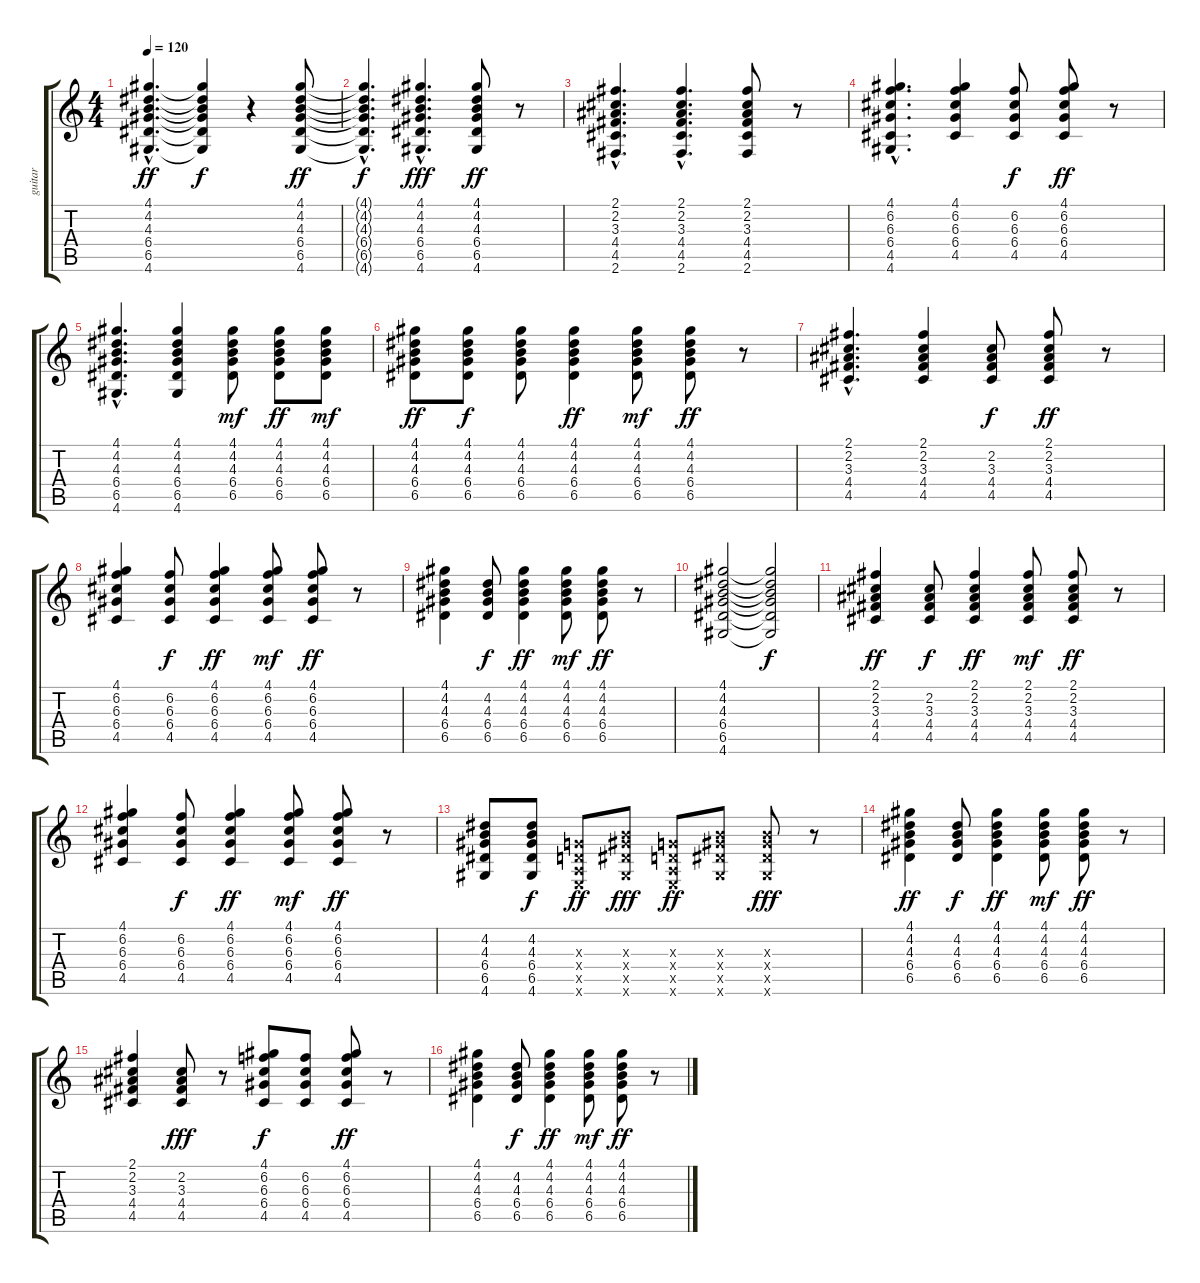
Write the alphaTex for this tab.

\track ("guitar" "guitar") {instrument acousticguitarsteel}
\staff {score tabs}
\tuning (E4 B3 G3 D3 A2 E2) {hide}
\ts (4 4)
\tempo 120
\clef g2
\ks c
(4.1{hac} 4.2{hac} 4.3{hac} 6.4{hac} 6.5{hac} 4.6{hac}).4{d dy ff} (4.1{t} 4.2{t} 4.3{t} 6.4{t} 6.5{t} 4.6{t}).4{dy f} r.4 (4.1 4.2 4.3 6.4 6.5 4.6).8{dy ff} |
(4.1{hac t} 4.2{hac t} 4.3{hac t} 6.4{hac t} 6.5{hac t} 4.6{hac t}).4{d dy f} (4.1{hac} 4.2{hac} 4.3{hac} 6.4{hac} 6.5{hac} 4.6{hac}).4{d dy fff} (4.1 4.2 4.3 6.4 6.5 4.6).8{dy ff} r.8 |
(2.1{hac} 2.2{hac} 3.3{hac} 4.4{hac} 4.5{hac} 2.6{hac}).4{d} (2.1{hac} 2.2{hac} 3.3{hac} 4.4{hac} 4.5{hac} 2.6{hac}).4{d} (2.1 2.2 3.3 4.4 4.5 2.6).8 r.8 |
(4.1{hac} 6.2{hac} 6.3{hac} 6.4{hac} 4.5{hac} 4.6{hac}).4{d} (4.1 6.2 6.3 6.4 4.5).4 (6.2 6.3 6.4 4.5).8{dy f} (4.1 6.2 6.3 6.4 4.5).8{dy ff} r.8 |
(4.1{hac} 4.2{hac} 4.3{hac} 6.4{hac} 6.5{hac} 4.6{hac}).4{d} (4.1 4.2 4.3 6.4 6.5 4.6).4 (4.1 4.2 4.3 6.4 6.5).8{dy mf} (4.1 4.2 4.3 6.4 6.5).8{dy ff} (4.1 4.2 4.3 6.4 6.5).8{dy mf} |
(4.1 4.2 4.3 6.4 6.5).8{dy ff} (4.1 4.2 4.3 6.4 6.5).8{dy f} (4.1 4.2 4.3 6.4 6.5).8 (4.1 4.2 4.3 6.4 6.5).4{dy ff} (4.1 4.2 4.3 6.4 6.5).8{dy mf} (4.1 4.2 4.3 6.4 6.5).8{dy ff} r.8 |
(2.1{hac} 2.2{hac} 3.3{hac} 4.4{hac} 4.5{hac}).4{d} (2.1 2.2 3.3 4.4 4.5).4 (2.2 3.3 4.4 4.5).8{dy f} (2.1 2.2 3.3 4.4 4.5).8{dy ff} r.8 |
(4.1 6.2 6.3 6.4 4.5).4 (6.2 6.3 6.4 4.5).8{dy f} (4.1 6.2 6.3 6.4 4.5).4{dy ff} (4.1 6.2 6.3 6.4 4.5).8{dy mf} (4.1 6.2 6.3 6.4 4.5).8{dy ff} r.8 |
(4.1 4.2 4.3 6.4 6.5).4 (4.2 4.3 6.4 6.5).8{dy f} (4.1 4.2 4.3 6.4 6.5).4{dy ff} (4.1 4.2 4.3 6.4 6.5).8{dy mf} (4.1 4.2 4.3 6.4 6.5).8{dy ff} r.8 |
(4.1 4.2 4.3 6.4 6.5 4.6).2 (4.1{t} 4.2{t} 4.3{t} 6.4{t} 6.5{t} 4.6{t}).2{dy f} |
(2.1 2.2 3.3 4.4 4.5).4{dy ff} (2.2 3.3 4.4 4.5).8{dy f} (2.1 2.2 3.3 4.4 4.5).4{dy ff} (2.1 2.2 3.3 4.4 4.5).8{dy mf} (2.1 2.2 3.3 4.4 4.5).8{dy ff} r.8 |
(4.1 6.2 6.3 6.4 4.5).4 (6.2 6.3 6.4 4.5).8{dy f} (4.1 6.2 6.3 6.4 4.5).4{dy ff} (4.1 6.2 6.3 6.4 4.5).8{dy mf} (4.1 6.2 6.3 6.4 4.5).8{dy ff} r.8 |
(4.2 4.3 6.4 6.5 4.6).8 (4.2 4.3 6.4 6.5 4.6).8{dy f} (0.3{x} 0.4{x} 0.5{x} 0.6{x}).8{dy ff volume 12} (4.3{x} 6.4{x} 6.5{x} 4.6{x}).8{dy fff} (0.3{x} 0.4{x} 0.5{x} 0.6{x}).8{dy ff} (4.3{x} 6.4{x} 6.5{x} 4.6{x}).8 (4.3{x} 6.4{x} 6.5{x} 4.6{x}).8{dy fff} r.8 |
(4.1 4.2 4.3 6.4 6.5).4{dy ff volume 9} (4.2 4.3 6.4 6.5).8{dy f} (4.1 4.2 4.3 6.4 6.5).4{dy ff} (4.1 4.2 4.3 6.4 6.5).8{dy mf} (4.1 4.2 4.3 6.4 6.5).8{dy ff} r.8 |
(2.1 2.2 3.3 4.4 4.5).4 (2.2 3.3 4.4 4.5).8{dy fff} r.8 (4.1 6.2 6.3 6.4 4.5).8{dy f} (6.2 6.3 6.4 4.5).8 (4.1 6.2 6.3 6.4 4.5).8{dy ff} r.8 |
(4.1 4.2 4.3 6.4 6.5).4 (4.2 4.3 6.4 6.5).8{dy f} (4.1 4.2 4.3 6.4 6.5).4{dy ff} (4.1 4.2 4.3 6.4 6.5).8{dy mf} (4.1 4.2 4.3 6.4 6.5).8{dy ff} r.8
